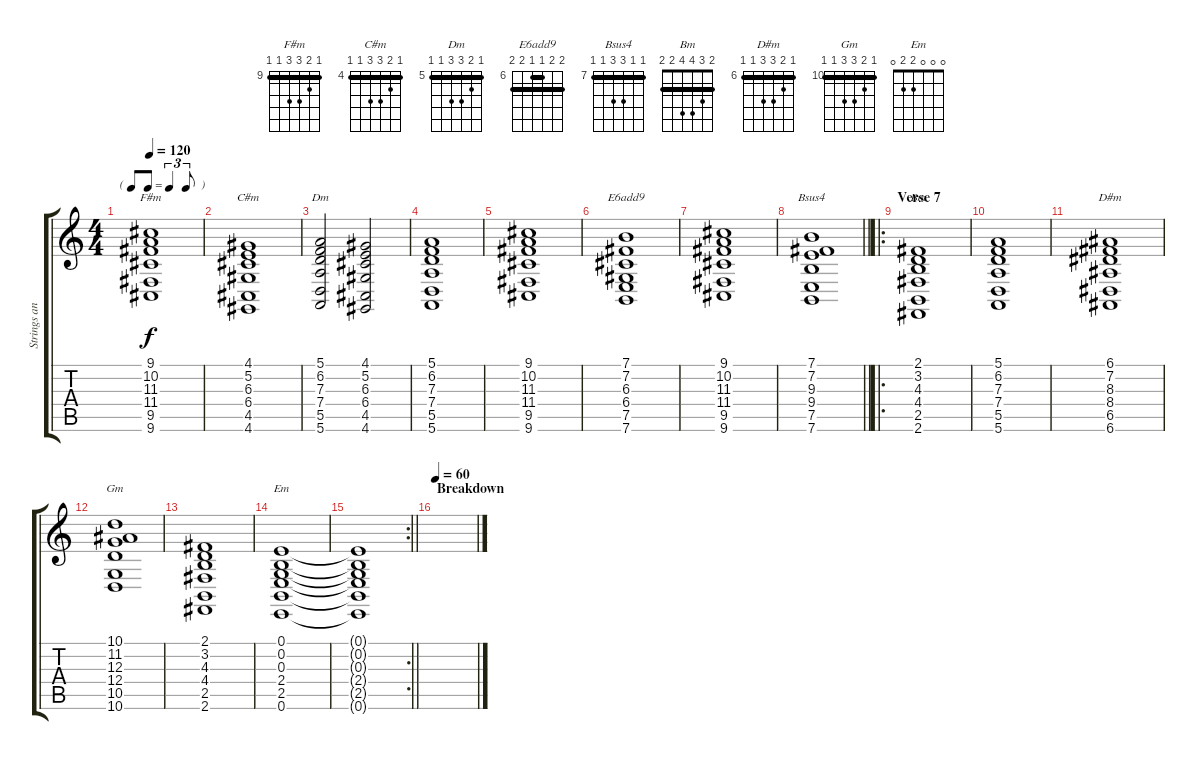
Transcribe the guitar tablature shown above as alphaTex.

\track ("Strings and Chior" "Strings an") {instrument tremolostrings}
\staff {score tabs}
\tuning (E4 B3 G3 D3 A2 E2) {hide}
\chord ("F#m" 9 10 11 11 9 9) {firstfret 9 barre 9}
\chord ("C#m" 4 5 6 6 4 4) {firstfret 4 barre 4}
\chord ("Dm" 5 6 7 7 5 5) {firstfret 5 barre 5}
\chord ("E6add9" 7 7 6 6 7 7) {firstfret 6 barre (6 7)}
\chord ("Bsus4" 7 7 9 9 7 7) {firstfret 7 barre 7}
\chord ("Bm" 2 3 4 4 2 2) {barre 2}
\chord ("D#m" 6 7 8 8 6 6) {firstfret 6 barre 6}
\chord ("Gm" 10 11 12 12 10 10) {firstfret 10 barre 10}
\chord ("Em" 0 0 0 2 2 0)
\ts (4 4)
\tf triplet8th
\tempo 120
\clef g2
\ks c
(9.1 10.2 11.3 11.4 9.5 9.6).1{ch "F#m" dy f} |
(4.1 5.2 6.3 6.4 4.5 4.6).1{ch "C#m"} |
(5.1 6.2 7.3 7.4 5.5 5.6).2{ch "Dm"} (4.1 5.2 6.3 6.4 4.5 4.6).2 |
(5.1 6.2 7.3 7.4 5.5 5.6).1 |
(9.1 10.2 11.3 11.4 9.5 9.6).1 |
(7.1 7.2 6.3 6.4 7.5 7.6).1{ch "E6add9"} |
(9.1 10.2 11.3 11.4 9.5 9.6).1 |
\barLineRight lightlight
(7.1 7.2 9.3 9.4 7.5 7.6).1{ch "Bsus4"} |
\ro
\section ("" "Verse 7")
(2.1 3.2 4.3 4.4 2.5 2.6).1{ch "Bm"} |
(5.1 6.2 7.3 7.4 5.5 5.6).1 |
(6.1 7.2 8.3 8.4 6.5 6.6).1{ch "D#m"} |
(10.1 11.2 12.3 12.4 10.5 10.6).1{ch "Gm"} |
(2.1 3.2 4.3 4.4 2.5 2.6).1 |
(0.1 0.2 0.3 2.4 2.5 0.6).1{ch "Em"} |
\rc 2
\barLineRight lightlight
(0.1{t} 0.2{t} 0.3{t} 2.4{t} 2.5{t} 0.6{t}).1 |
\section ("" "Breakdown")
\tempo 60
